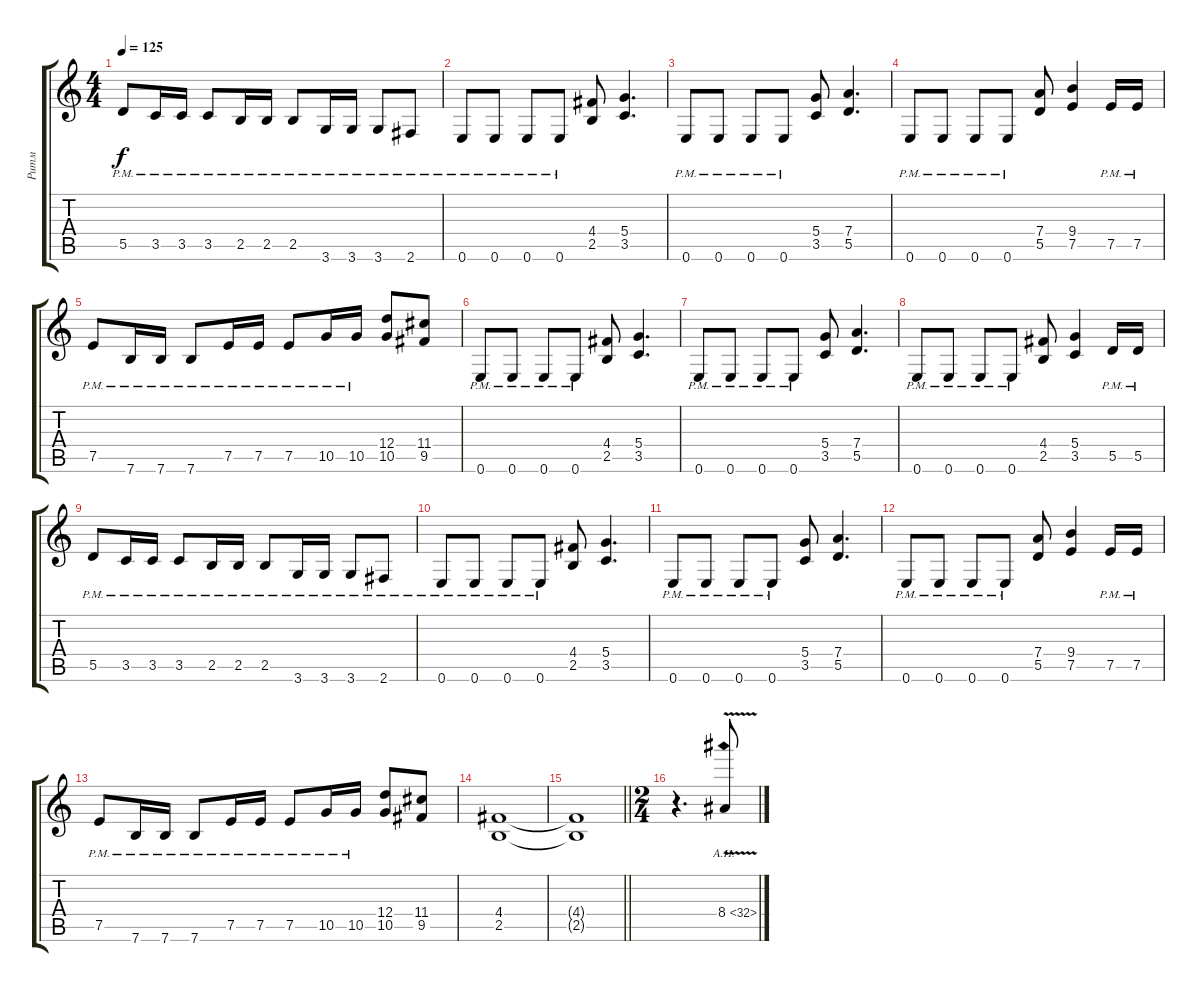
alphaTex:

\track ("Ритм" "Ритм") {instrument distortionguitar}
\staff {score tabs}
\tuning (E4 B3 G3 D3 A2 E2) {hide}
\ts (4 4)
\tempo 125
\clef g2
\ks c
5.5{pm}.8{dy f} 3.5{pm}.16 3.5{pm}.16 3.5{pm}.8 2.5{pm}.16 2.5{pm}.16 2.5{pm}.8 3.6{pm}.16 3.6{pm}.16 3.6{pm}.8 2.6{pm}.8 |
0.6{pm}.8 0.6{pm}.8 0.6{pm}.8 0.6{pm}.8 (4.4 2.5).8 (5.4 3.5).4{d} |
0.6{pm}.8 0.6{pm}.8 0.6{pm}.8 0.6{pm}.8 (5.4 3.5).8 (7.4 5.5).4{d} |
0.6{pm}.8 0.6{pm}.8 0.6{pm}.8 0.6{pm}.8 (7.4 5.5).8 (9.4 7.5).4 7.5{pm}.16 7.5{pm}.16 |
7.5{pm}.8 7.6{pm}.16 7.6{pm}.16 7.6{pm}.8 7.5{pm}.16 7.5{pm}.16 7.5{pm}.8 10.5{pm}.16 10.5{pm}.16 (12.4 10.5).8 (11.4 9.5).8 |
0.6{pm}.8 0.6{pm}.8 0.6{pm}.8 0.6{pm}.8 (4.4 2.5).8 (5.4 3.5).4{d} |
0.6{pm}.8 0.6{pm}.8 0.6{pm}.8 0.6{pm}.8 (5.4 3.5).8 (7.4 5.5).4{d} |
0.6{pm}.8 0.6{pm}.8 0.6{pm}.8 0.6{pm}.8 (4.4 2.5).8 (5.4 3.5).4 5.5{pm}.16 5.5{pm}.16 |
5.5{pm}.8 3.5{pm}.16 3.5{pm}.16 3.5{pm}.8 2.5{pm}.16 2.5{pm}.16 2.5{pm}.8 3.6{pm}.16 3.6{pm}.16 3.6{pm}.8 2.6{pm}.8 |
0.6{pm}.8 0.6{pm}.8 0.6{pm}.8 0.6{pm}.8 (4.4 2.5).8 (5.4 3.5).4{d} |
0.6{pm}.8 0.6{pm}.8 0.6{pm}.8 0.6{pm}.8 (5.4 3.5).8 (7.4 5.5).4{d} |
0.6{pm}.8 0.6{pm}.8 0.6{pm}.8 0.6{pm}.8 (7.4 5.5).8 (9.4 7.5).4 7.5{pm}.16 7.5{pm}.16 |
7.5{pm}.8 7.6{pm}.16 7.6{pm}.16 7.6{pm}.8 7.5{pm}.16 7.5{pm}.16 7.5{pm}.8 10.5{pm}.16 10.5{pm}.16 (12.4 10.5).8 (11.4 9.5).8 |
(4.4 2.5).1 |
\barLineRight lightlight
(4.4{t} 2.5{t}).1 |
\ts (2 4)
r.4{d volume 7} 8.4{ah 24 v}.8
